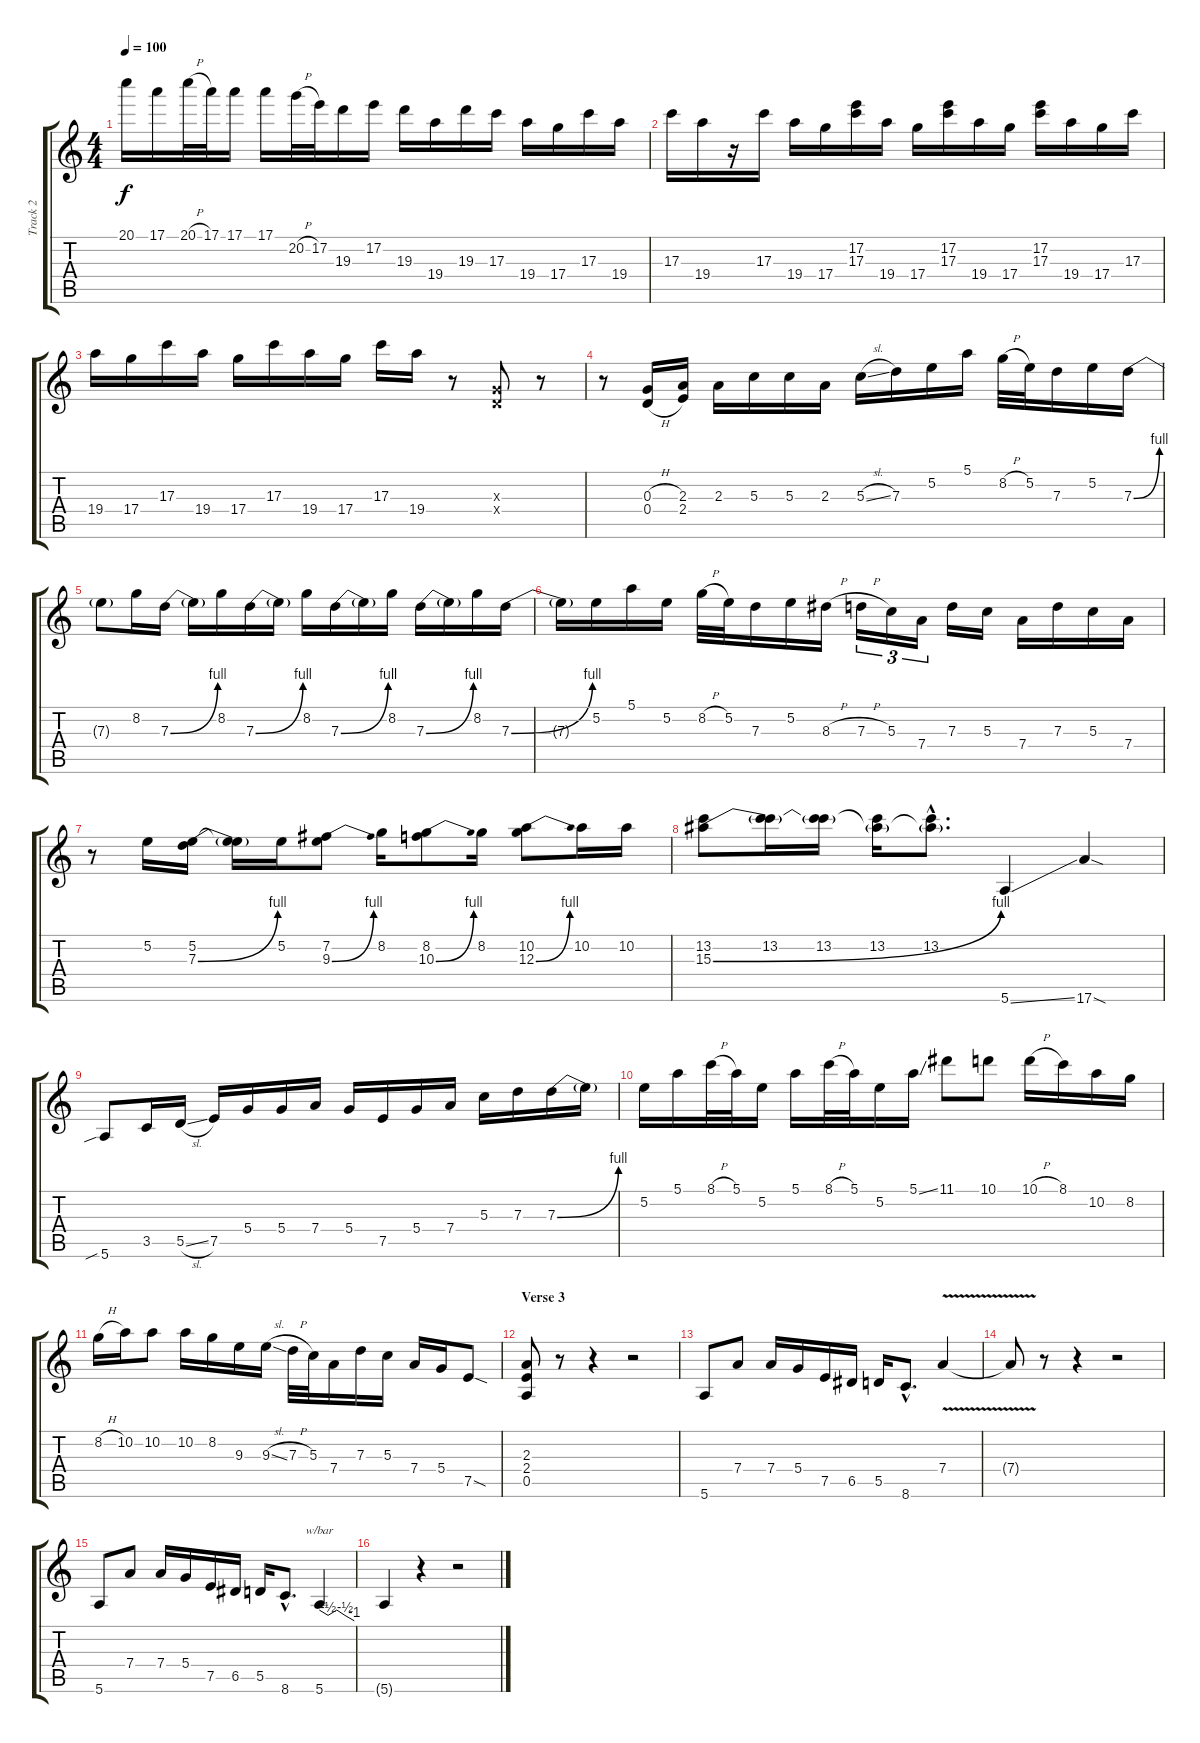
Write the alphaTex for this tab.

\track ("Track 2" "Track 2") {instrument overdrivenguitar}
\staff {score tabs}
\tuning (E4 B3 G3 D3 A2 E2) {hide}
\ts (4 4)
\tempo 100
\clef g2
\ks c
20.1.16{dy f} 17.1.16 20.1{h}.32 17.1.32 17.1.16 17.1.16 20.2{h}.32 17.2.32 19.3.16 17.2.16 19.3.16 19.4.16 19.3.16 17.3.16 19.4.16 17.4.16 17.3.16 19.4.16 |
17.3.16 19.4.16 r.16 17.3.16 19.4.16 17.4.16 (17.2 17.3).16 19.4.16 17.4.16 (17.2 17.3).16 19.4.16 17.4.16 (17.2 17.3).16 19.4.16 17.4.16 17.3.16 |
19.4.16 17.4.16 17.3.16 19.4.16 17.4.16 17.3.16 19.4.16 17.4.16 17.3.16 19.4.16 r.8 (0.3{x} 0.4{x}).8 r.8 |
r.8 (0.3{h} 0.4{h}).16 (2.3 2.4).16 2.3.16 5.3.16 5.3.16 2.3.16 5.3{sl}.16 7.3.16 5.2.16 5.1.16 8.2{h}.32 5.2.32 7.3.16 5.2.16 7.3{be (bend 0 0 60 4)}.16 |
7.3{t}.8 8.2.16 7.3{be (bend 0 0 60 4)}.16 7.3{t}.16 8.2.16 7.3{be (bend 0 0 60 4)}.16 7.3{t}.16 8.2.16 7.3{be (bend 0 0 60 4)}.16 7.3{t}.16 8.2.16 7.3{be (bend 0 0 60 4)}.16 7.3{t}.16 8.2.16 7.3{be (bend 0 0 60 4)}.16 |
7.3{t}.16 5.2.16 5.1.16 5.2.16 8.2{h}.32 5.2.32 7.3.16 5.2.16 8.3{h}.16 7.3{h}.16{tu (3 2)} 5.3.16{tu (3 2)} 7.4.16{tu (3 2)} 7.3.16 5.3.16 7.4.16 7.3.16 5.3.16 7.4.16 |
r.8 5.2.16 (5.2 7.3{be (bend 0 0 60 4)}).16 (5.2{t} 7.3{t}).16 5.2.16 (7.2 9.3{be (bend 0 0 60 4)}).8 8.2.16 (8.2 10.3{be (bend 0 0 60 4)}).8 8.2.16 (10.2 12.3{be (bend 0 0 60 4)}).8 10.2.16 10.2.16 |
(13.2 15.3{be (bend 0 0 60 4)}).8 (13.2 15.3{t}).16 (13.2 15.3{t}).16 (13.2 15.3{t}).16 (13.2{hac} 15.3{hac t}).8{d} 5.6{ss}.4 17.6{sod}.4 |
5.6{sib}.8 3.5.16 5.5{sl}.16 7.5.16 5.4.16 5.4.16 7.4.16 5.4.16 7.5.16 5.4.16 7.4.16 5.3.16 7.3.16 7.3{be (bend 0 0 60 4)}.16 7.3{t}.16 |
5.2.16 5.1.16 8.1{h}.32 5.1.32 5.2.16 5.1.16 8.1{h}.32 5.1.32 5.2.16 5.1{ss}.16 11.1.8 10.1.8 10.1{h}.16 8.1.16 10.2.16 8.2.16 |
8.2{h}.16 10.2.16 10.2.8 10.2.16 8.2.16 9.3.16 9.3{sl}.16 7.3{h}.32 5.3.32 7.4.16 7.3.16 5.3.16 7.4.16 5.4.16 7.5{sod}.8 |
\section ("" "Verse 3")
(2.3 2.4 0.5).8 r.8 r.4 r.2 |
5.6.8 7.4.8 7.4.16 5.4.16 7.5.16 6.5.16 5.5.16 8.6{hac}.8{d} 7.4{v}.4 |
7.4{t}.8 r.8 r.4 r.2 |
5.6.8 7.4.8 7.4.16 5.4.16 7.5.16 6.5.16 5.5.16 8.6{hac}.8{d} 5.6.4{tbe (custom default 0 0 15 -2 30 0 44 -2 60 -4)} |
5.6{t}.4 r.4 r.2
